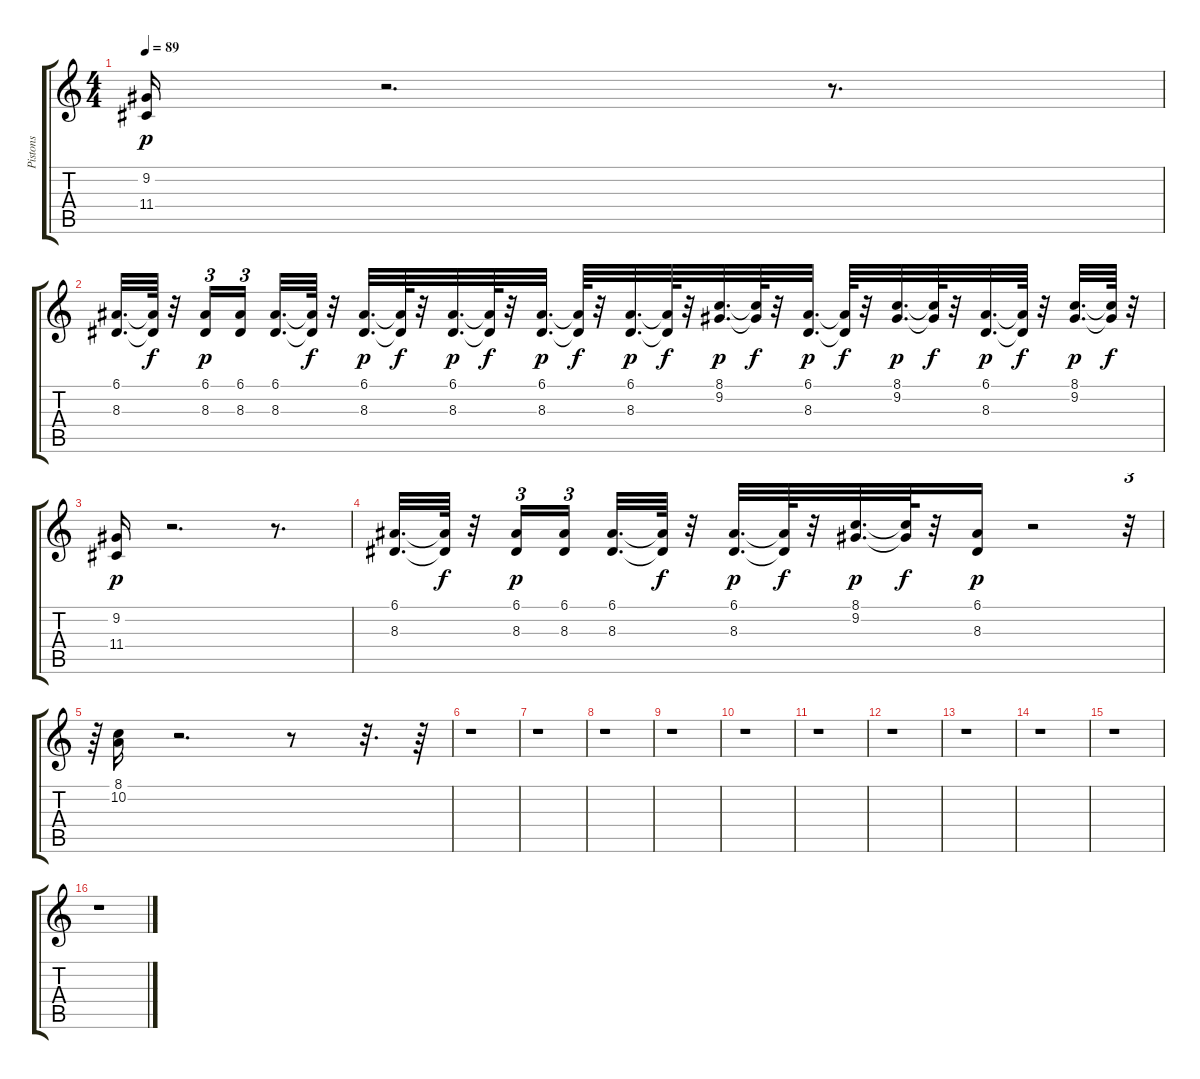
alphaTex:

\track ("Pistons" "Pistons") {instrument tuba}
\staff {score tabs}
\tuning (E4 B3 G3 D3 A2 E2) {hide}
\ts (4 4)
\tempo 89
\clef g2
\ks c
(9.2 11.4).16{dy p} r.2{d} r.8{d} |
(6.1 8.3).32{d} (6.1{t} 8.3{t}).64{dy f} r.32 (6.1 8.3).16{tu (3 2) dy p} (6.1 8.3).16{tu (3 2)} (6.1 8.3).32{d} (6.1{t} 8.3{t}).64{dy f} r.32 (6.1 8.3).32{d dy p} (6.1{t} 8.3{t}).64{dy f} r.32 (6.1 8.3).32{d dy p} (6.1{t} 8.3{t}).64{dy f} r.32 (6.1 8.3).32{d dy p} (6.1{t} 8.3{t}).64{dy f} r.32 (6.1 8.3).32{d dy p} (6.1{t} 8.3{t}).64{dy f} r.32 (8.1 9.2).32{d dy p} (8.1{t} 9.2{t}).64{dy f} r.32 (6.1 8.3).32{d dy p} (6.1{t} 8.3{t}).64{dy f} r.32 (8.1 9.2).32{d dy p} (8.1{t} 9.2{t}).64{dy f} r.32 (6.1 8.3).32{d dy p} (6.1{t} 8.3{t}).64{dy f} r.32 (8.1 9.2).32{d dy p} (8.1{t} 9.2{t}).64{dy f} r.32 |
(9.2 11.4).16{dy p} r.2{d} r.8{d} |
(6.1 8.3).32{d} (6.1{t} 8.3{t}).64{dy f} r.32 (6.1 8.3).16{tu (3 2) dy p} (6.1 8.3).16{tu (3 2)} (6.1 8.3).32{d} (6.1{t} 8.3{t}).64{dy f} r.32 (6.1 8.3).32{d dy p} (6.1{t} 8.3{t}).64{dy f} r.32 (8.1 9.2).32{d dy p} (8.1{t} 9.2{t}).64{dy f} r.32 (6.1 8.3).16{dy p} r.2 r.32{tu (3 2)} |
r.64{tu (3 2)} (8.1 10.2).16 r.2{d} r.8 r.32{d} r.64 |
r.1 |
r.1 |
r.1 |
r.1 |
r.1 |
r.1 |
r.1 |
r.1 |
r.1 |
r.1 |
r.1
